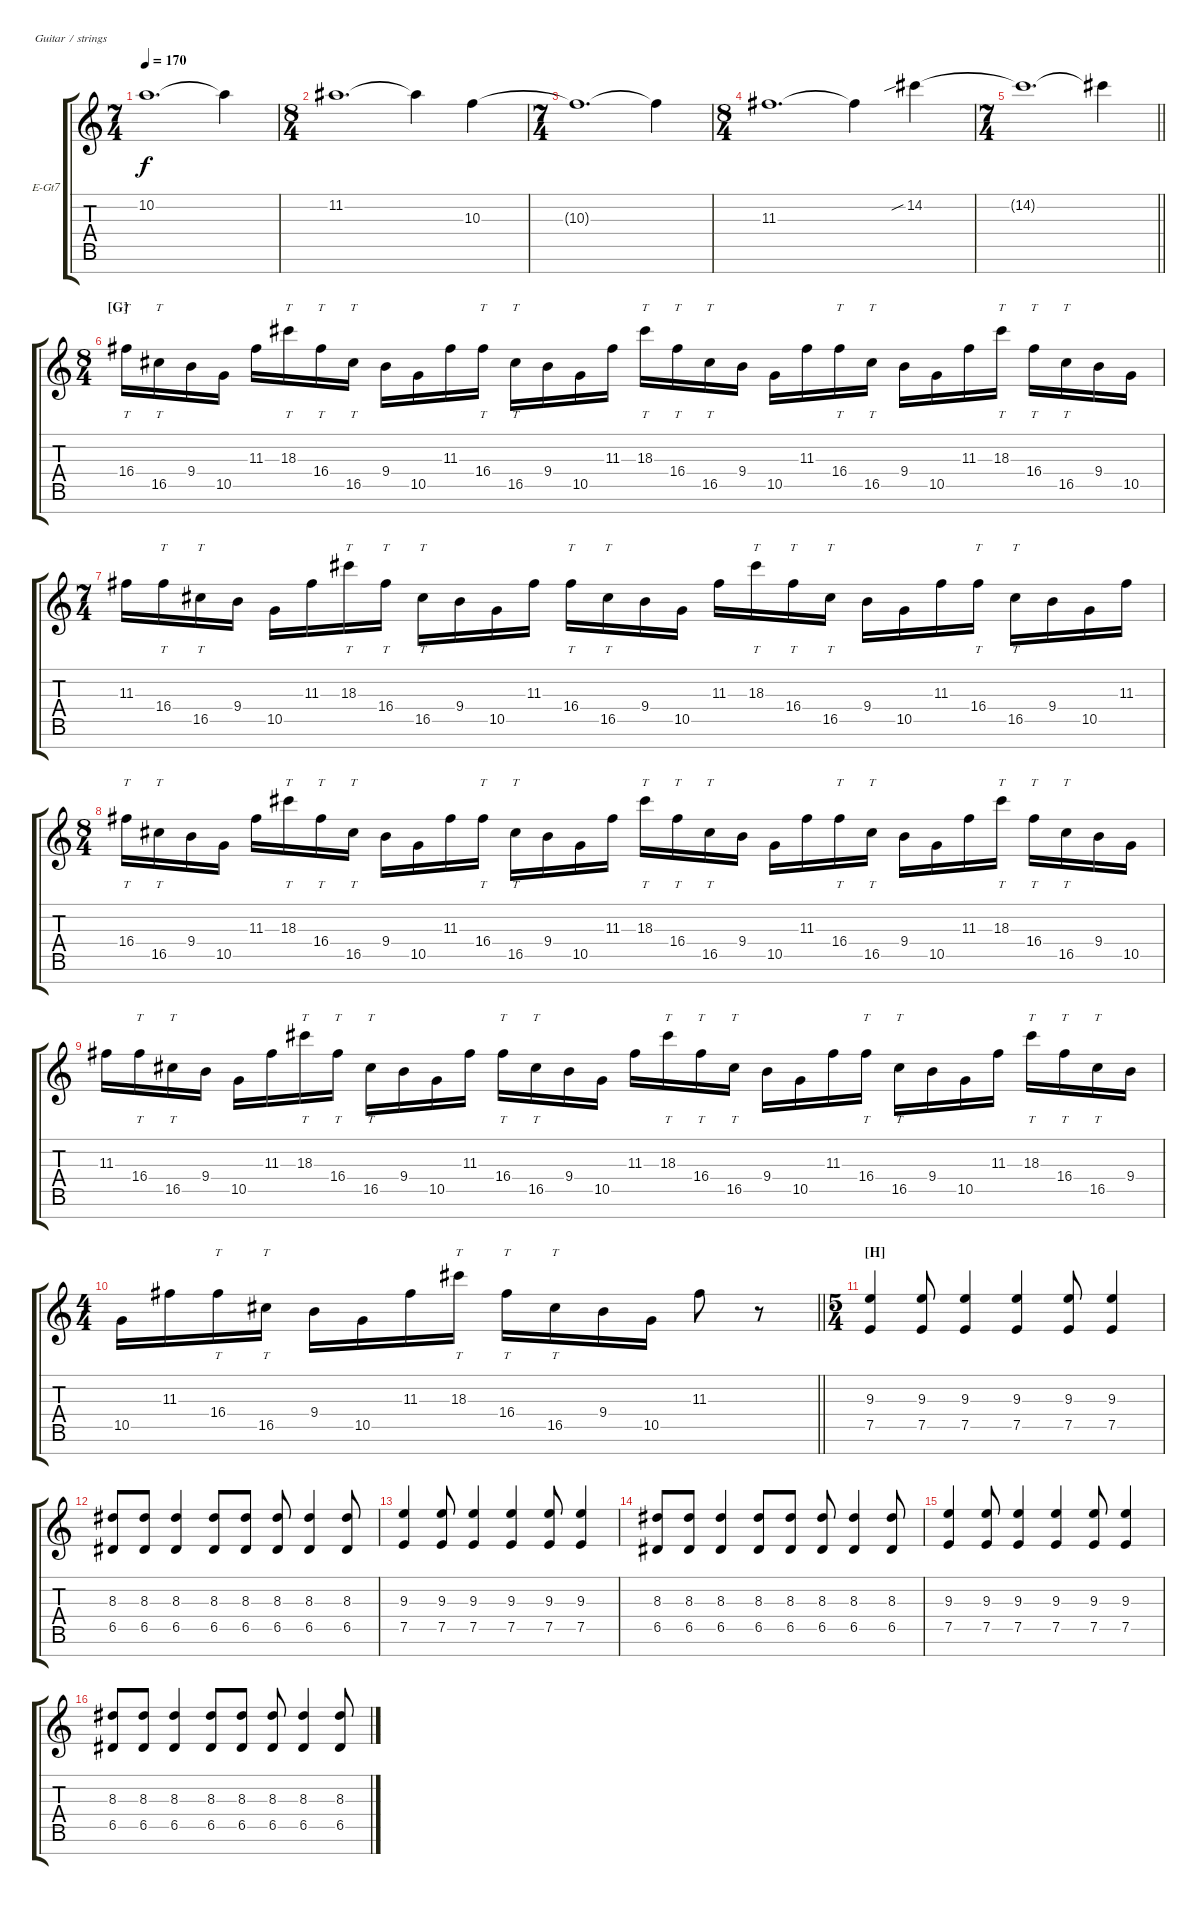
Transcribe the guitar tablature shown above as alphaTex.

\bracketExtendMode groupsimilarinstruments
\firstSystemTrackNameOrientation horizontal
\otherSystemsTrackNameOrientation horizontal
\track ("Guitar 1" "E-Gt7") {multiBarRest instrument distortionguitar}
\staff {score tabs}
\tuning (E4 B3 G3 D3 A2 E2 B1)
\ts (7 4)
\tempo 170
\clef g2
\ks c
10.2{t}.1{d dy f} 10.2{t}.4 |
\ts (8 4)
11.2.1{d} 11.2{t}.4 10.3.4 |
\ts (7 4)
10.3{t}.1{d} 10.3{t}.4 |
\ts (8 4)
11.3.1{d} 11.3{t}.4 14.2{sib}.4 |
\ts (7 4)
\barLineRight lightlight
14.2{t}.1{d} 14.2{t}.4 |
\ts (8 4)
\section ("G" "")
16.4.16{tt} 16.5.16{tt} 9.4.16 10.5.16{beam split} 11.3.16 18.3.16{tt} 16.4.16{tt} 16.5.16{tt} 9.4.16 10.5.16 11.3.16 16.4.16{tt beam split} 16.5.16{tt} 9.4.16 10.5.16 11.3.16 18.3.16{tt} 16.4.16{tt} 16.5.16{tt} 9.4.16{beam split} 10.5.16 11.3.16 16.4.16{tt} 16.5.16{tt} 9.4.16 10.5.16 11.3.16 18.3.16{tt beam split} 16.4.16{tt} 16.5.16{tt} 9.4.16 10.5.16 |
\ts (7 4)
11.3.16 16.4.16{tt} 16.5.16{tt} 9.4.16{beam split} 10.5.16 11.3.16 18.3.16{tt} 16.4.16{tt beam split} 16.5.16{tt} 9.4.16 10.5.16 11.3.16 16.4.16{tt} 16.5.16{tt} 9.4.16 10.5.16{beam split} 11.3.16 18.3.16{tt} 16.4.16{tt} 16.5.16{tt} 9.4.16 10.5.16 11.3.16 16.4.16{tt beam split} 16.5.16{tt} 9.4.16 10.5.16 11.3.16 |
\ts (8 4)
16.4.16{tt} 16.5.16{tt} 9.4.16 10.5.16{beam split} 11.3.16 18.3.16{tt} 16.4.16{tt} 16.5.16{tt} 9.4.16 10.5.16 11.3.16 16.4.16{tt beam split} 16.5.16{tt} 9.4.16 10.5.16 11.3.16 18.3.16{tt} 16.4.16{tt} 16.5.16{tt} 9.4.16{beam split} 10.5.16 11.3.16 16.4.16{tt} 16.5.16{tt} 9.4.16 10.5.16 11.3.16 18.3.16{tt beam split} 16.4.16{tt} 16.5.16{tt} 9.4.16 10.5.16 |
11.3.16 16.4.16{tt} 16.5.16{tt} 9.4.16{beam split} 10.5.16 11.3.16 18.3.16{tt} 16.4.16{tt} 16.5.16{tt} 9.4.16 10.5.16 11.3.16{beam split} 16.4.16{tt} 16.5.16{tt} 9.4.16 10.5.16 11.3.16 18.3.16{tt} 16.4.16{tt} 16.5.16{tt beam split} 9.4.16 10.5.16 11.3.16 16.4.16{tt} 16.5.16{tt} 9.4.16 10.5.16 11.3.16{beam split} 18.3.16{tt} 16.4.16{tt} 16.5.16{tt} 9.4.16 |
\ts (4 4)
\barLineRight lightlight
10.5.16 11.3.16 16.4.16{tt} 16.5.16{tt} 9.4.16 10.5.16 11.3.16 18.3.16{tt} 16.4.16{tt} 16.5.16{tt} 9.4.16 10.5.16 11.3.8 r.8 |
\ts (5 4)
\section ("H" "")
(9.3 7.5).4 (9.3 7.5).8 (9.3 7.5).4 (9.3 7.5).4 (9.3 7.5).8 (9.3 7.5).4 |
(8.3 6.5).8 (8.3 6.5).8 (8.3 6.5).4 (8.3 6.5).8 (8.3 6.5).8 (8.3 6.5).8 (8.3 6.5).4 (8.3 6.5).8 |
(9.3 7.5).4 (9.3 7.5).8 (9.3 7.5).4 (9.3 7.5).4 (9.3 7.5).8 (9.3 7.5).4 |
(8.3 6.5).8 (8.3 6.5).8 (8.3 6.5).4 (8.3 6.5).8 (8.3 6.5).8 (8.3 6.5).8 (8.3 6.5).4 (8.3 6.5).8 |
(9.3 7.5).4 (9.3 7.5).8 (9.3 7.5).4 (9.3 7.5).4 (9.3 7.5).8 (9.3 7.5).4 |
(8.3 6.5).8 (8.3 6.5).8 (8.3 6.5).4 (8.3 6.5).8 (8.3 6.5).8 (8.3 6.5).8 (8.3 6.5).4 (8.3 6.5).8
